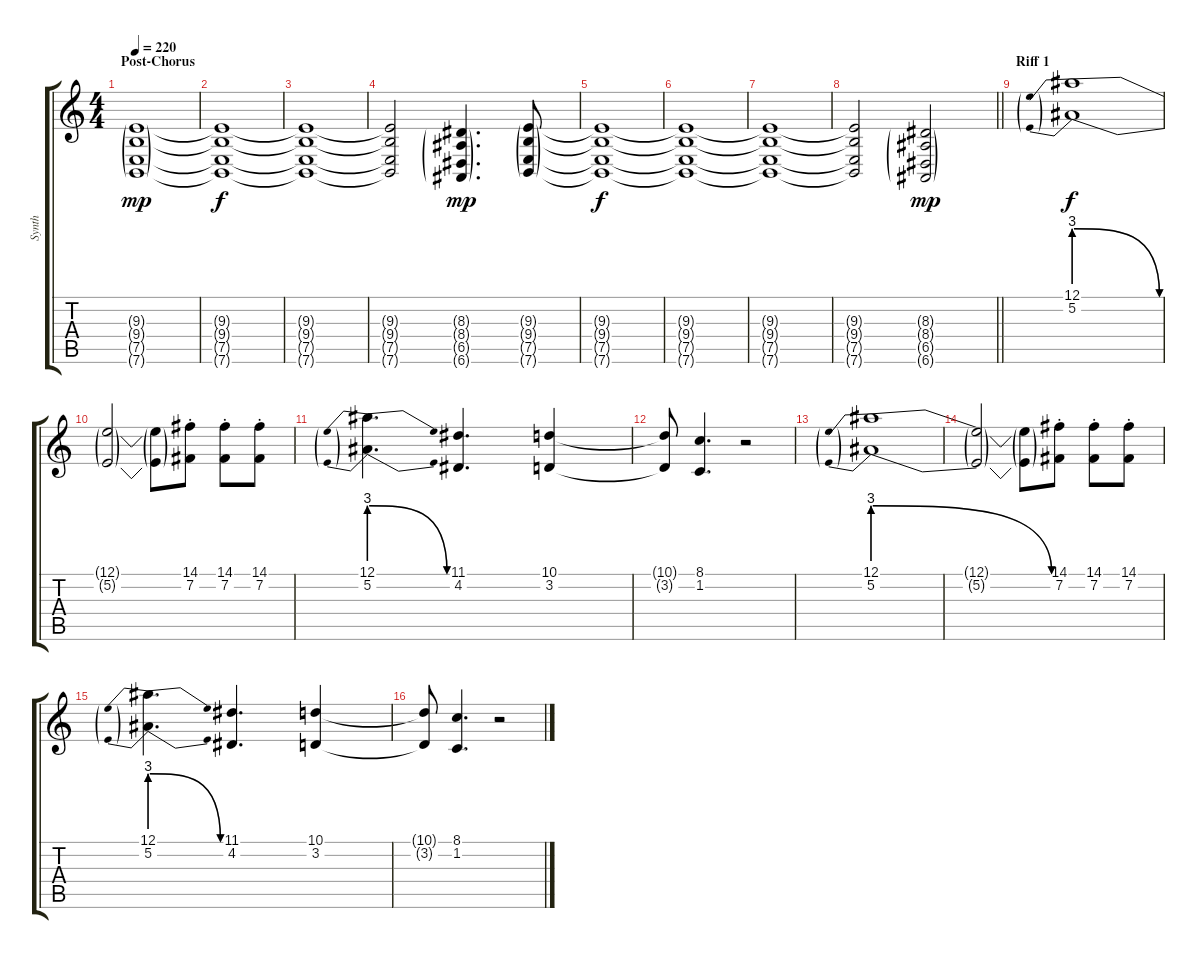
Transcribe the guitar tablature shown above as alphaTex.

\track ("Synth" "Synth") {instrument lead2sawtooth}
\staff {score tabs}
\tuning (E4 B3 G3 D3 A2 E2) {hide}
\ts (4 4)
\section ("" "Post-Chorus")
\tempo 220
\clef g2
\ks c
(9.3{g} 9.4{g} 7.5{g} 7.6{g}).1{dy mp instrument fx4atmosphere} |
(9.3{t} 9.4{t} 7.5{t} 7.6{t}).1{dy f} |
(9.3{t} 9.4{t} 7.5{t} 7.6{t}).1 |
(9.3{t} 9.4{t} 7.5{t} 7.6{t}).2 (8.3{g} 8.4{g} 6.5{g} 6.6{g}).4{d dy mp} (9.3{g} 9.4{g} 7.5{g} 7.6{g}).8 |
(9.3{t} 9.4{t} 7.5{t} 7.6{t}).1{dy f} |
(9.3{t} 9.4{t} 7.5{t} 7.6{t}).1 |
(9.3{t} 9.4{t} 7.5{t} 7.6{t}).1 |
\barLineRight lightlight
(9.3{t} 9.4{t} 7.5{t} 7.6{t}).2 (8.3{g} 8.4{g} 6.5{g} 6.6{g}).2{dy mp} |
\section ("" "Riff 1")
(12.1{be (prebendrelease 0 12 60 0)} 5.2{be (prebendrelease 0 12 60 0)}).1{dy f instrument lead2sawtooth} |
(12.1{t} 5.2{t}).2 (12.1{t} 5.2{t}).8 (14.1{st} 7.2{st}).8 (14.1{st} 7.2{st}).8 (14.1{st} 7.2{st}).8 |
(12.1{be (prebendrelease 0 12 60 0)} 5.2{be (prebendrelease 0 12 60 0)}).4{d} (11.1 4.2).4{d} (10.1 3.2).4 |
(10.1{t} 3.2{t}).8 (8.1 1.2).4{d} r.2 |
(12.1{be (prebendrelease 0 12 60 0)} 5.2{be (prebendrelease 0 12 60 0)}).1 |
(12.1{t} 5.2{t}).2 (12.1{t} 5.2{t}).8 (14.1{st} 7.2{st}).8 (14.1{st} 7.2{st}).8 (14.1{st} 7.2{st}).8 |
(12.1{be (prebendrelease 0 12 60 0)} 5.2{be (prebendrelease 0 12 60 0)}).4{d} (11.1 4.2).4{d} (10.1 3.2).4 |
(10.1{t} 3.2{t}).8 (8.1 1.2).4{d} r.2
